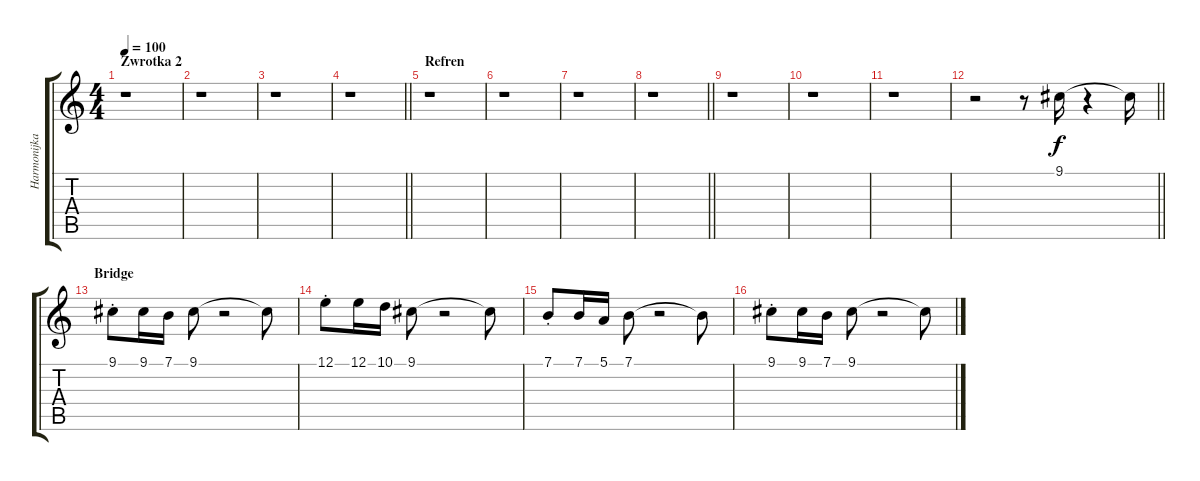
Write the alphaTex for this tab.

\track ("Harmonijka Druga" "Harmonijka") {instrument accordion}
\staff {score tabs}
\tuning (E4 B3 G3 D3 A2 E2) {hide}
\ts (4 4)
\section ("" "Zwrotka 2")
\tempo 100
\clef g2
\ks c
r.1{dy f} |
r.1 |
r.1 |
\barLineRight lightlight
r.1 |
\section ("" "Refren")
r.1 |
r.1 |
r.1 |
\barLineRight lightlight
r.1 |
r.1 |
r.1 |
r.1 |
\barLineRight lightlight
r.2 r.8 9.1.16 r.4 9.1{t}.16 |
\section ("" "Bridge")
9.1{st}.8 9.1.16 7.1.16 9.1.8 r.2 9.1{t}.8 |
12.1{st}.8 12.1.16 10.1.16 9.1.8 r.2 9.1{t}.8 |
7.1{st}.8 7.1.16 5.1.16 7.1.8 r.2 7.1{t}.8 |
9.1{st}.8 9.1.16 7.1.16 9.1.8 r.2 9.1{t}.8
